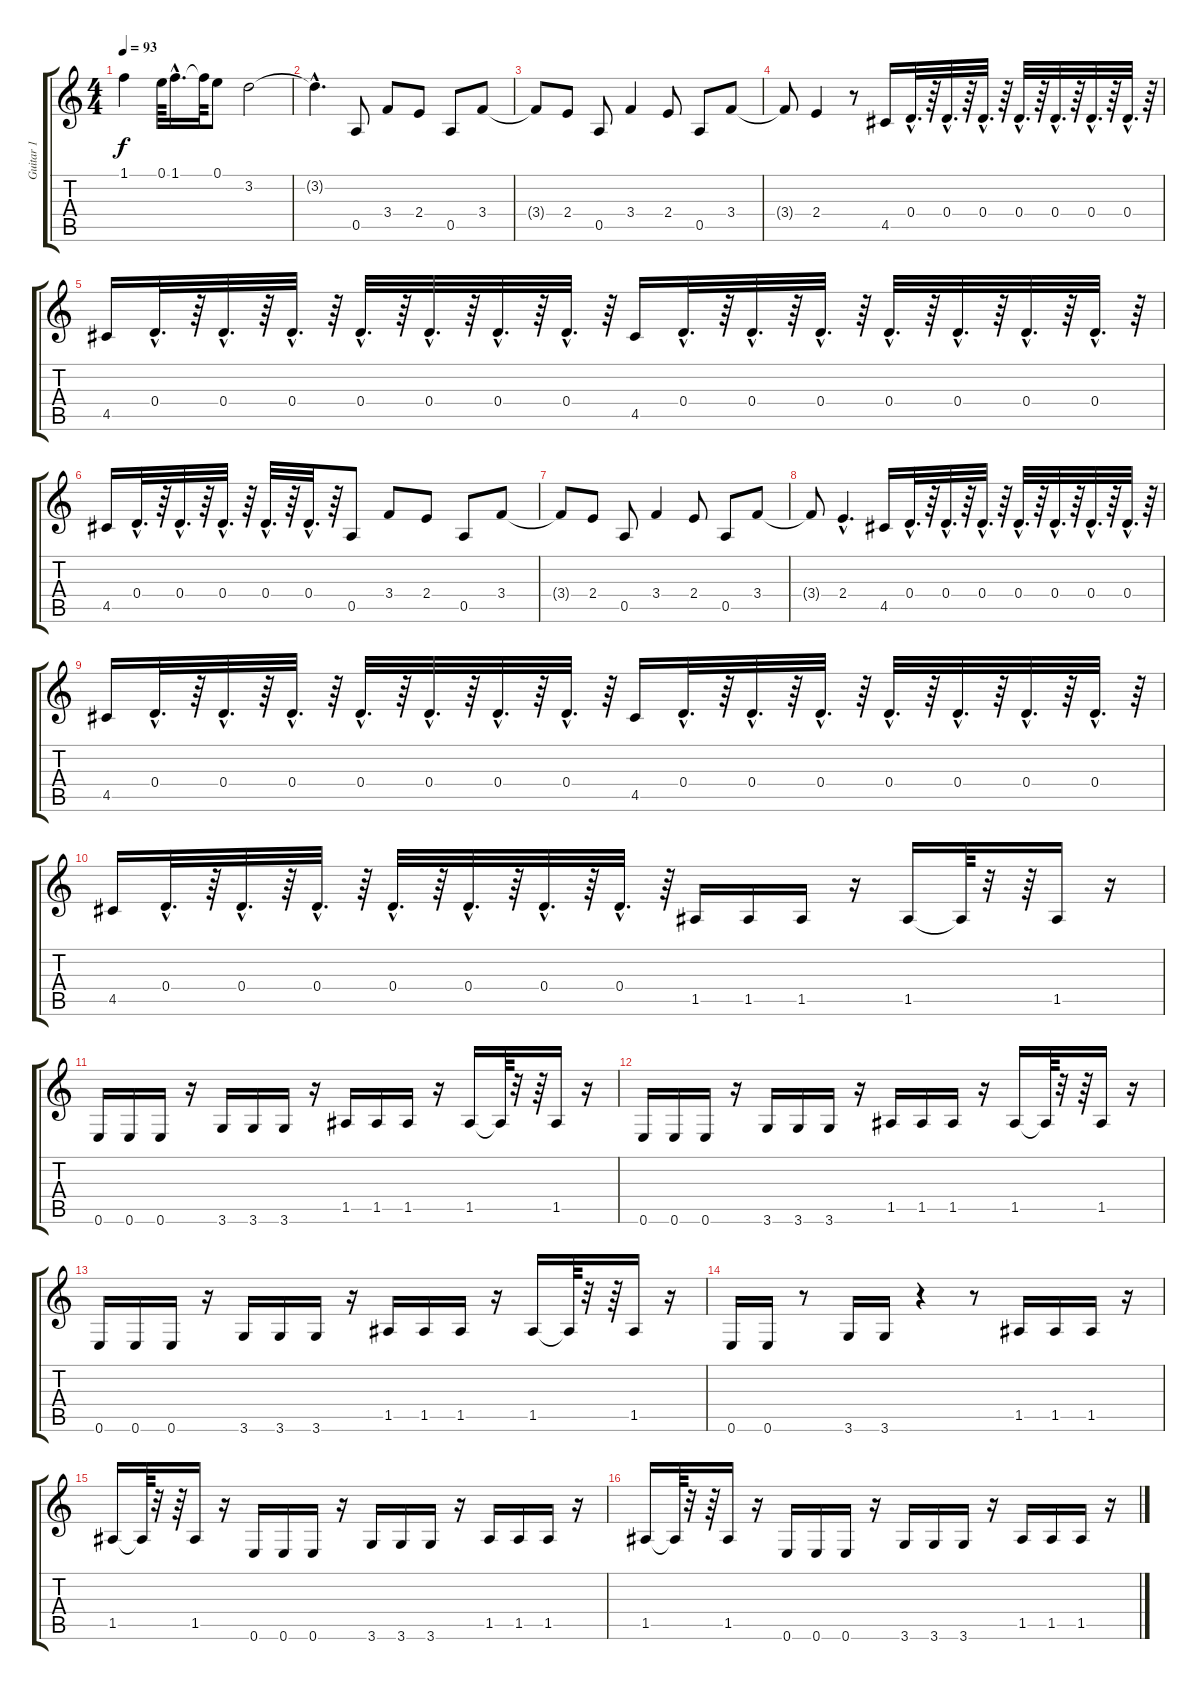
\track ("Guitar 1" "Guitar 1") {instrument distortionguitar}
\staff {score tabs}
\tuning (E4 B3 G3 D3 A2 E2) {hide}
\ts (4 4)
\tempo 93
\clef g2
\ks c
1.1{t}.4{dy f} 0.1.64 1.1{hac}.16{d} 1.1{t}.64 0.1.8 3.2.2 |
3.2{hac t}.4{d} 0.5.8 3.4.8 2.4.8 0.5.8 3.4.8 |
3.4{t}.8 2.4.8 0.5.8 3.4.4 2.4.8 0.5.8 3.4.8 |
3.4{t}.8 2.4.4 r.8 4.5.16 0.4{hac}.32{d} r.64 0.4{hac}.32{d} r.64 0.4{hac}.32{d} r.64 0.4{hac}.32{d} r.64 0.4{hac}.32{d} r.64 0.4{hac}.32{d} r.64 0.4{hac}.32{d} r.64 |
4.5.16 0.4{hac}.32{d} r.64 0.4{hac}.32{d} r.64 0.4{hac}.32{d} r.64 0.4{hac}.32{d} r.64 0.4{hac}.32{d} r.64 0.4{hac}.32{d} r.64 0.4{hac}.32{d} r.64 4.5.16 0.4{hac}.32{d} r.64 0.4{hac}.32{d} r.64 0.4{hac}.32{d} r.64 0.4{hac}.32{d} r.64 0.4{hac}.32{d} r.64 0.4{hac}.32{d} r.64 0.4{hac}.32{d} r.64 |
4.5.16 0.4{hac}.32{d} r.64 0.4{hac}.32{d} r.64 0.4{hac}.32{d} r.64 0.4{hac}.32{d} r.64 0.4{hac}.32{d} r.64 0.5.8 3.4.8 2.4.8 0.5.8 3.4.8 |
3.4{t}.8 2.4.8 0.5.8 3.4.4 2.4.8 0.5.8 3.4.8 |
3.4{t}.8 2.4{hac}.4{d} 4.5.16 0.4{hac}.32{d} r.64 0.4{hac}.32{d} r.64 0.4{hac}.32{d} r.64 0.4{hac}.32{d} r.64 0.4{hac}.32{d} r.64 0.4{hac}.32{d} r.64 0.4{hac}.32{d} r.64 |
4.5.16 0.4{hac}.32{d} r.64 0.4{hac}.32{d} r.64 0.4{hac}.32{d} r.64 0.4{hac}.32{d} r.64 0.4{hac}.32{d} r.64 0.4{hac}.32{d} r.64 0.4{hac}.32{d} r.64 4.5.16 0.4{hac}.32{d} r.64 0.4{hac}.32{d} r.64 0.4{hac}.32{d} r.64 0.4{hac}.32{d} r.64 0.4{hac}.32{d} r.64 0.4{hac}.32{d} r.64 0.4{hac}.32{d} r.64 |
4.5.16 0.4{hac}.32{d} r.64 0.4{hac}.32{d} r.64 0.4{hac}.32{d} r.64 0.4{hac}.32{d} r.64 0.4{hac}.32{d} r.64 0.4{hac}.32{d} r.64 0.4{hac}.32{d} r.64 1.5.16 1.5.16 1.5.16 r.16 1.5.16 1.5{t}.64 r.32 r.64 1.5.16 r.16 |
0.6.16 0.6.16 0.6.16 r.16 3.6.16 3.6.16 3.6.16 r.16 1.5.16 1.5.16 1.5.16 r.16 1.5.16 1.5{t}.64 r.32 r.64 1.5.16 r.16 |
0.6.16 0.6.16 0.6.16 r.16 3.6.16 3.6.16 3.6.16 r.16 1.5.16 1.5.16 1.5.16 r.16 1.5.16 1.5{t}.64 r.32 r.64 1.5.16 r.16 |
0.6.16 0.6.16 0.6.16 r.16 3.6.16 3.6.16 3.6.16 r.16 1.5.16 1.5.16 1.5.16 r.16 1.5.16 1.5{t}.64 r.32 r.64 1.5.16 r.16 |
0.6.16 0.6.16 r.8 3.6.16 3.6.16 r.4 r.8 1.5.16 1.5.16 1.5.16 r.16 |
1.5.16 1.5{t}.64 r.32 r.64 1.5.16 r.16 0.6.16 0.6.16 0.6.16 r.16 3.6.16 3.6.16 3.6.16 r.16 1.5.16 1.5.16 1.5.16 r.16 |
1.5.16 1.5{t}.64 r.32 r.64 1.5.16 r.16 0.6.16 0.6.16 0.6.16 r.16 3.6.16 3.6.16 3.6.16 r.16 1.5.16 1.5.16 1.5.16 r.16
